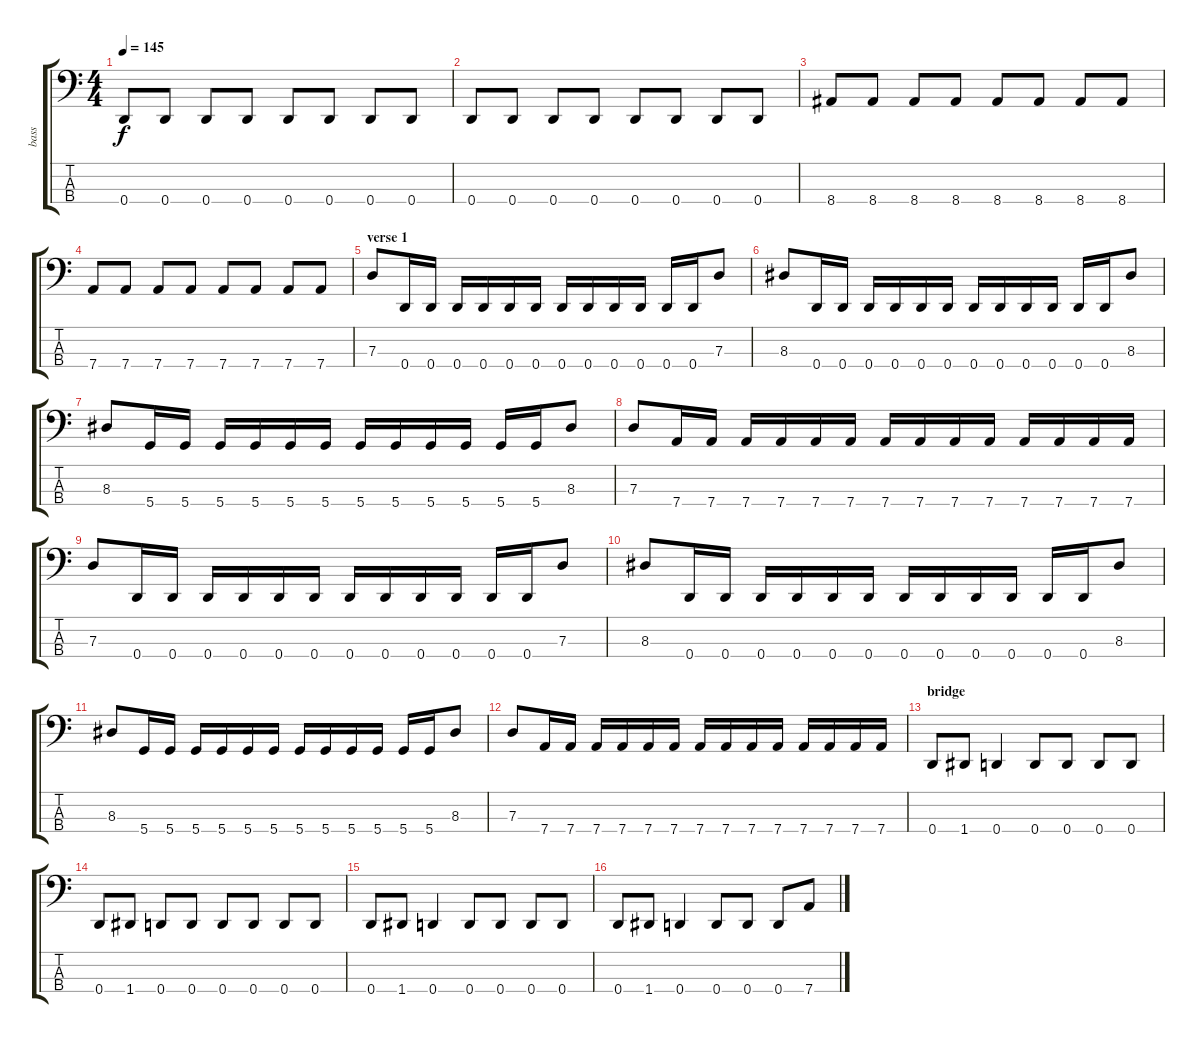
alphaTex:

\track ("bass" "bass") {instrument electricbassfinger}
\staff {score tabs}
\tuning (F2 C2 G1 D1) {hide}
\ts (4 4)
\tempo 145
\clef f4
\ks c
0.4.8{dy f} 0.4.8 0.4.8 0.4.8 0.4.8 0.4.8 0.4.8 0.4.8 |
0.4.8 0.4.8 0.4.8 0.4.8 0.4.8 0.4.8 0.4.8 0.4.8 |
8.4.8 8.4.8 8.4.8 8.4.8 8.4.8 8.4.8 8.4.8 8.4.8 |
7.4.8 7.4.8 7.4.8 7.4.8 7.4.8 7.4.8 7.4.8 7.4.8 |
\section ("" "verse 1")
7.3.8 0.4.16 0.4.16 0.4.16 0.4.16 0.4.16 0.4.16 0.4.16 0.4.16 0.4.16 0.4.16 0.4.16 0.4.16 7.3.8 |
8.3.8 0.4.16 0.4.16 0.4.16 0.4.16 0.4.16 0.4.16 0.4.16 0.4.16 0.4.16 0.4.16 0.4.16 0.4.16 8.3.8 |
8.3.8 5.4.16 5.4.16 5.4.16 5.4.16 5.4.16 5.4.16 5.4.16 5.4.16 5.4.16 5.4.16 5.4.16 5.4.16 8.3.8 |
7.3.8 7.4.16 7.4.16 7.4.16 7.4.16 7.4.16 7.4.16 7.4.16 7.4.16 7.4.16 7.4.16 7.4.16 7.4.16 7.4.16 7.4.16 |
7.3.8 0.4.16 0.4.16 0.4.16 0.4.16 0.4.16 0.4.16 0.4.16 0.4.16 0.4.16 0.4.16 0.4.16 0.4.16 7.3.8 |
8.3.8 0.4.16 0.4.16 0.4.16 0.4.16 0.4.16 0.4.16 0.4.16 0.4.16 0.4.16 0.4.16 0.4.16 0.4.16 8.3.8 |
8.3.8 5.4.16 5.4.16 5.4.16 5.4.16 5.4.16 5.4.16 5.4.16 5.4.16 5.4.16 5.4.16 5.4.16 5.4.16 8.3.8 |
7.3.8 7.4.16 7.4.16 7.4.16 7.4.16 7.4.16 7.4.16 7.4.16 7.4.16 7.4.16 7.4.16 7.4.16 7.4.16 7.4.16 7.4.16 |
\section ("" "bridge")
0.4.8 1.4.8 0.4.4 0.4.8 0.4.8 0.4.8 0.4.8 |
0.4.8 1.4.8 0.4.8 0.4.8 0.4.8 0.4.8 0.4.8 0.4.8 |
0.4.8 1.4.8 0.4.4 0.4.8 0.4.8 0.4.8 0.4.8 |
0.4.8 1.4.8 0.4.4 0.4.8 0.4.8 0.4.8 7.4.8
